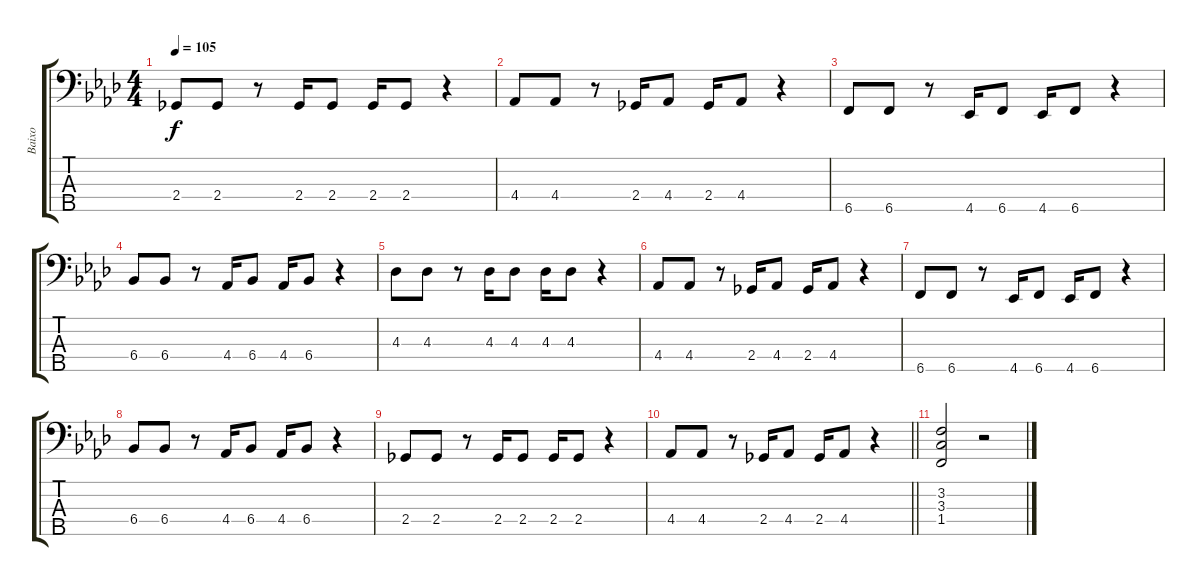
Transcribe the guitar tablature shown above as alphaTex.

\track ("Baixo" "Baixo") {instrument electricbasspick}
\staff {score tabs}
\tuning (G2 D2 A1 E1 B0) {hide}
\ts (4 4)
\tempo 105
\clef f4
\ks fminor
2.4.8{dy f} 2.4.8 r.8 2.4.16 2.4.8 2.4.16 2.4.8 r.4 |
4.4.8 4.4.8 r.8 2.4.16 4.4.8 2.4.16 4.4.8 r.4 |
6.5.8 6.5.8 r.8 4.5.16 6.5.8 4.5.16 6.5.8 r.4 |
6.4.8 6.4.8 r.8 4.4.16 6.4.8 4.4.16 6.4.8 r.4 |
4.3.8 4.3.8 r.8 4.3.16 4.3.8 4.3.16 4.3.8 r.4 |
4.4.8 4.4.8 r.8 2.4.16 4.4.8 2.4.16 4.4.8 r.4 |
6.5.8 6.5.8 r.8 4.5.16 6.5.8 4.5.16 6.5.8 r.4 |
6.4.8 6.4.8 r.8 4.4.16 6.4.8 4.4.16 6.4.8 r.4 |
2.4.8 2.4.8 r.8 2.4.16 2.4.8 2.4.16 2.4.8 r.4 |
\barLineRight lightlight
4.4.8 4.4.8 r.8 2.4.16 4.4.8 2.4.16 4.4.8 r.4 |
(3.2 3.3 1.4).2 r.2
